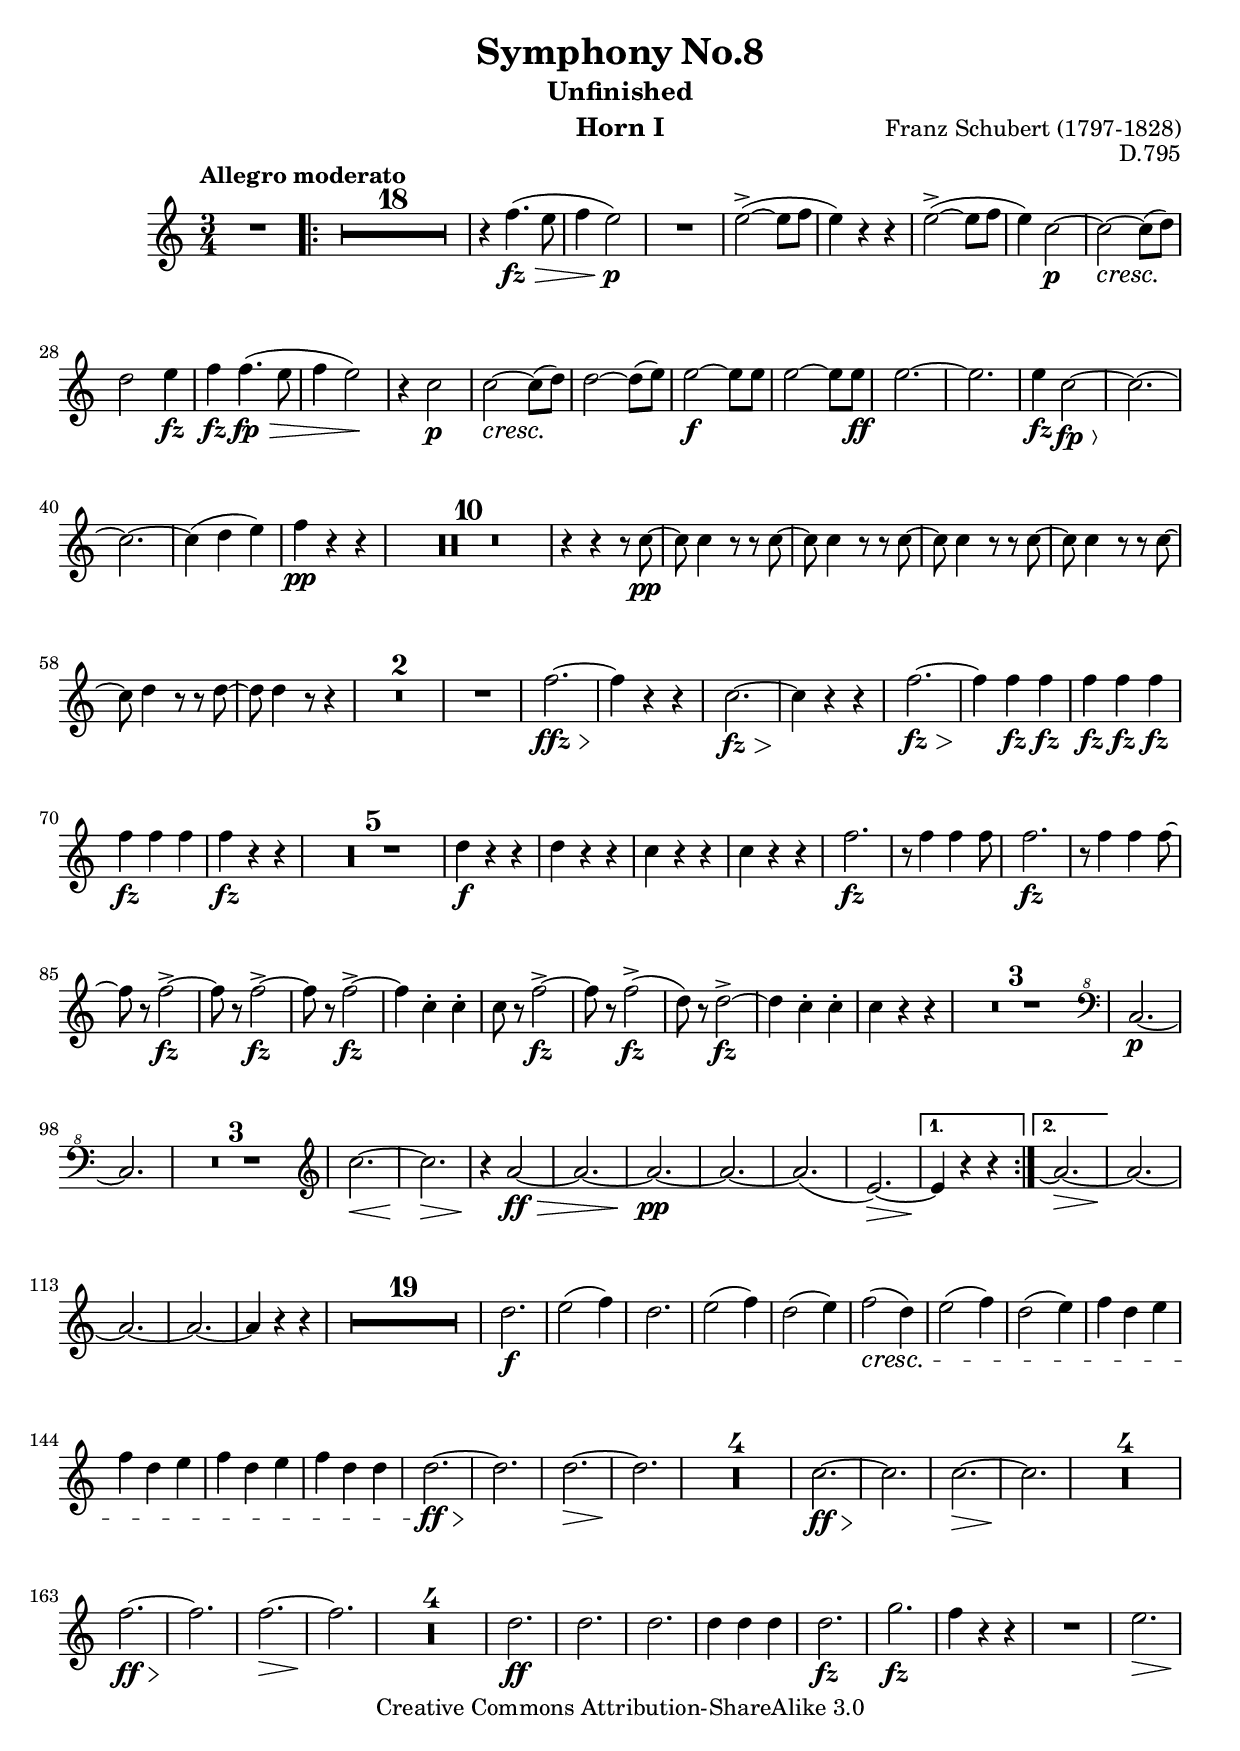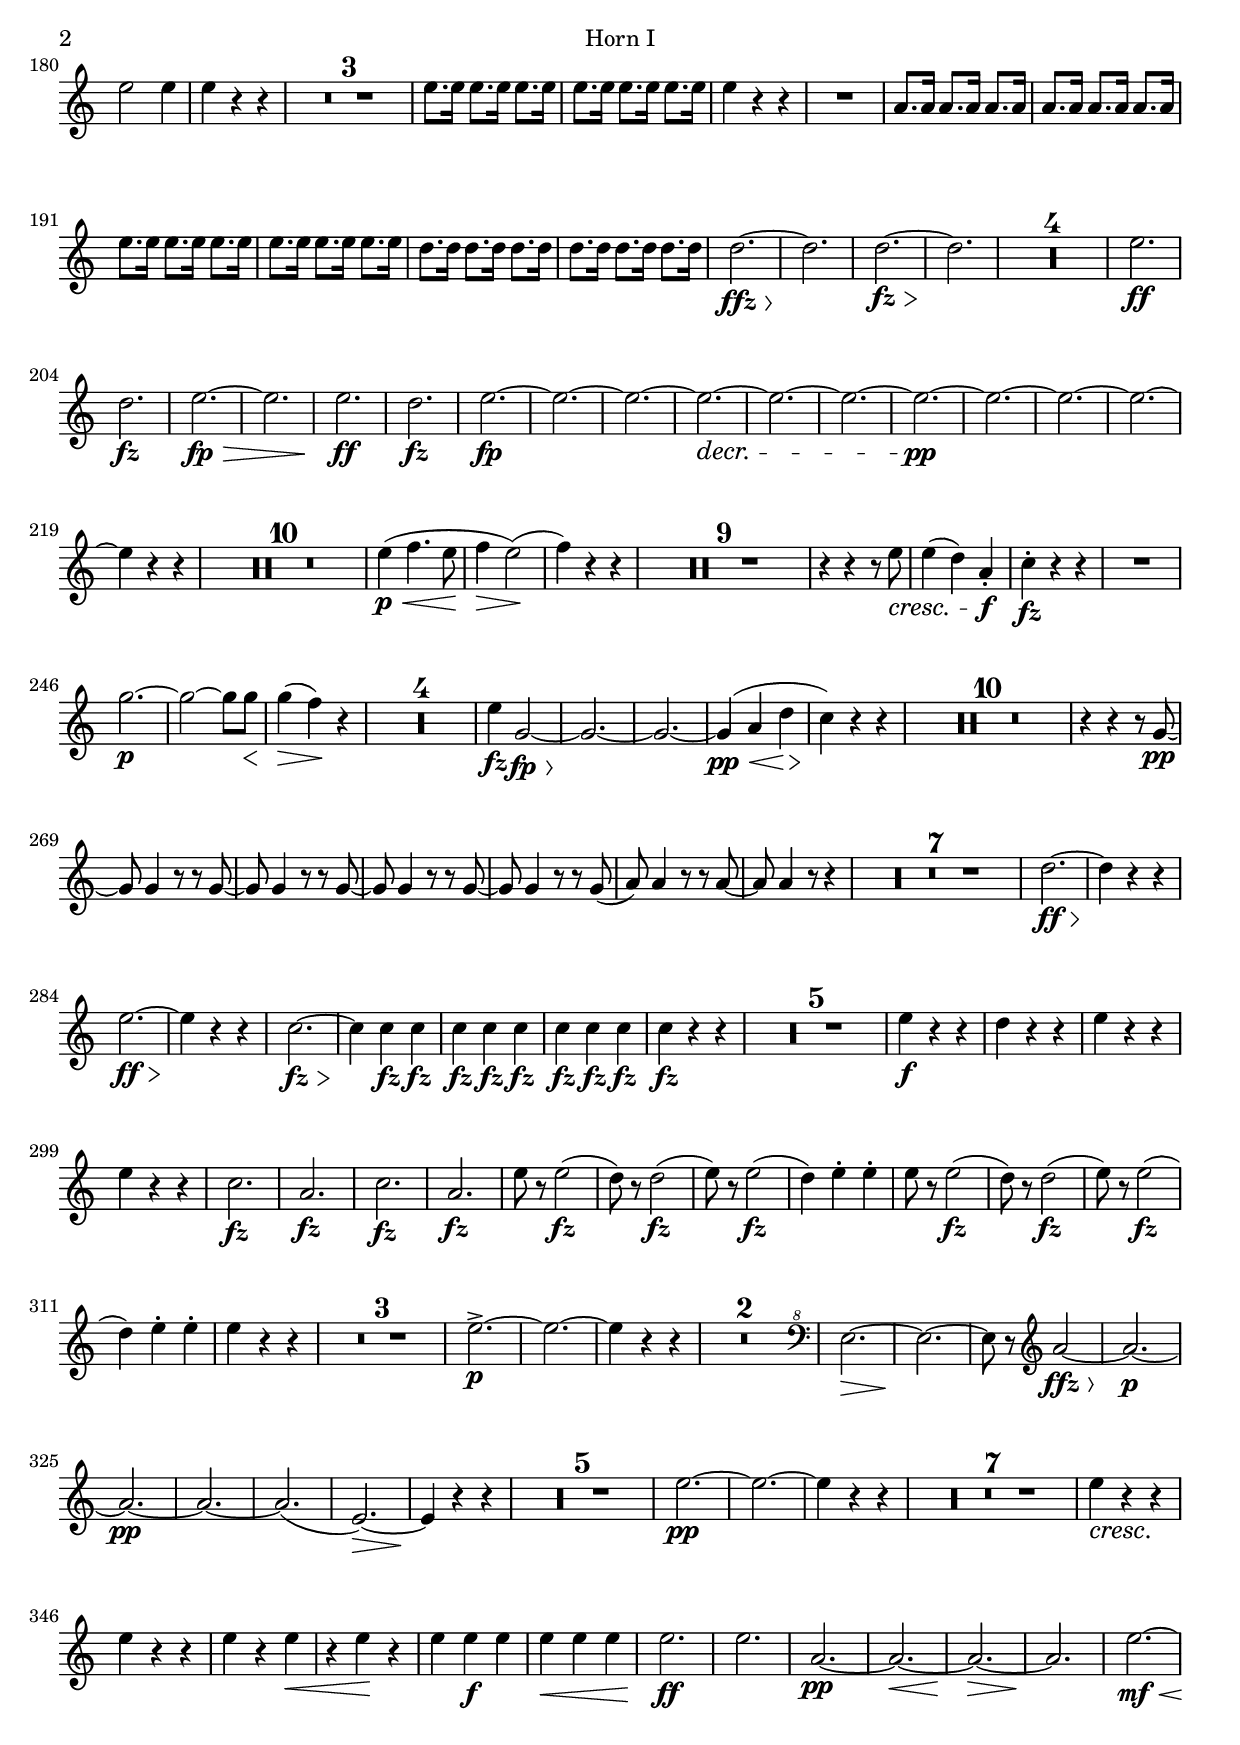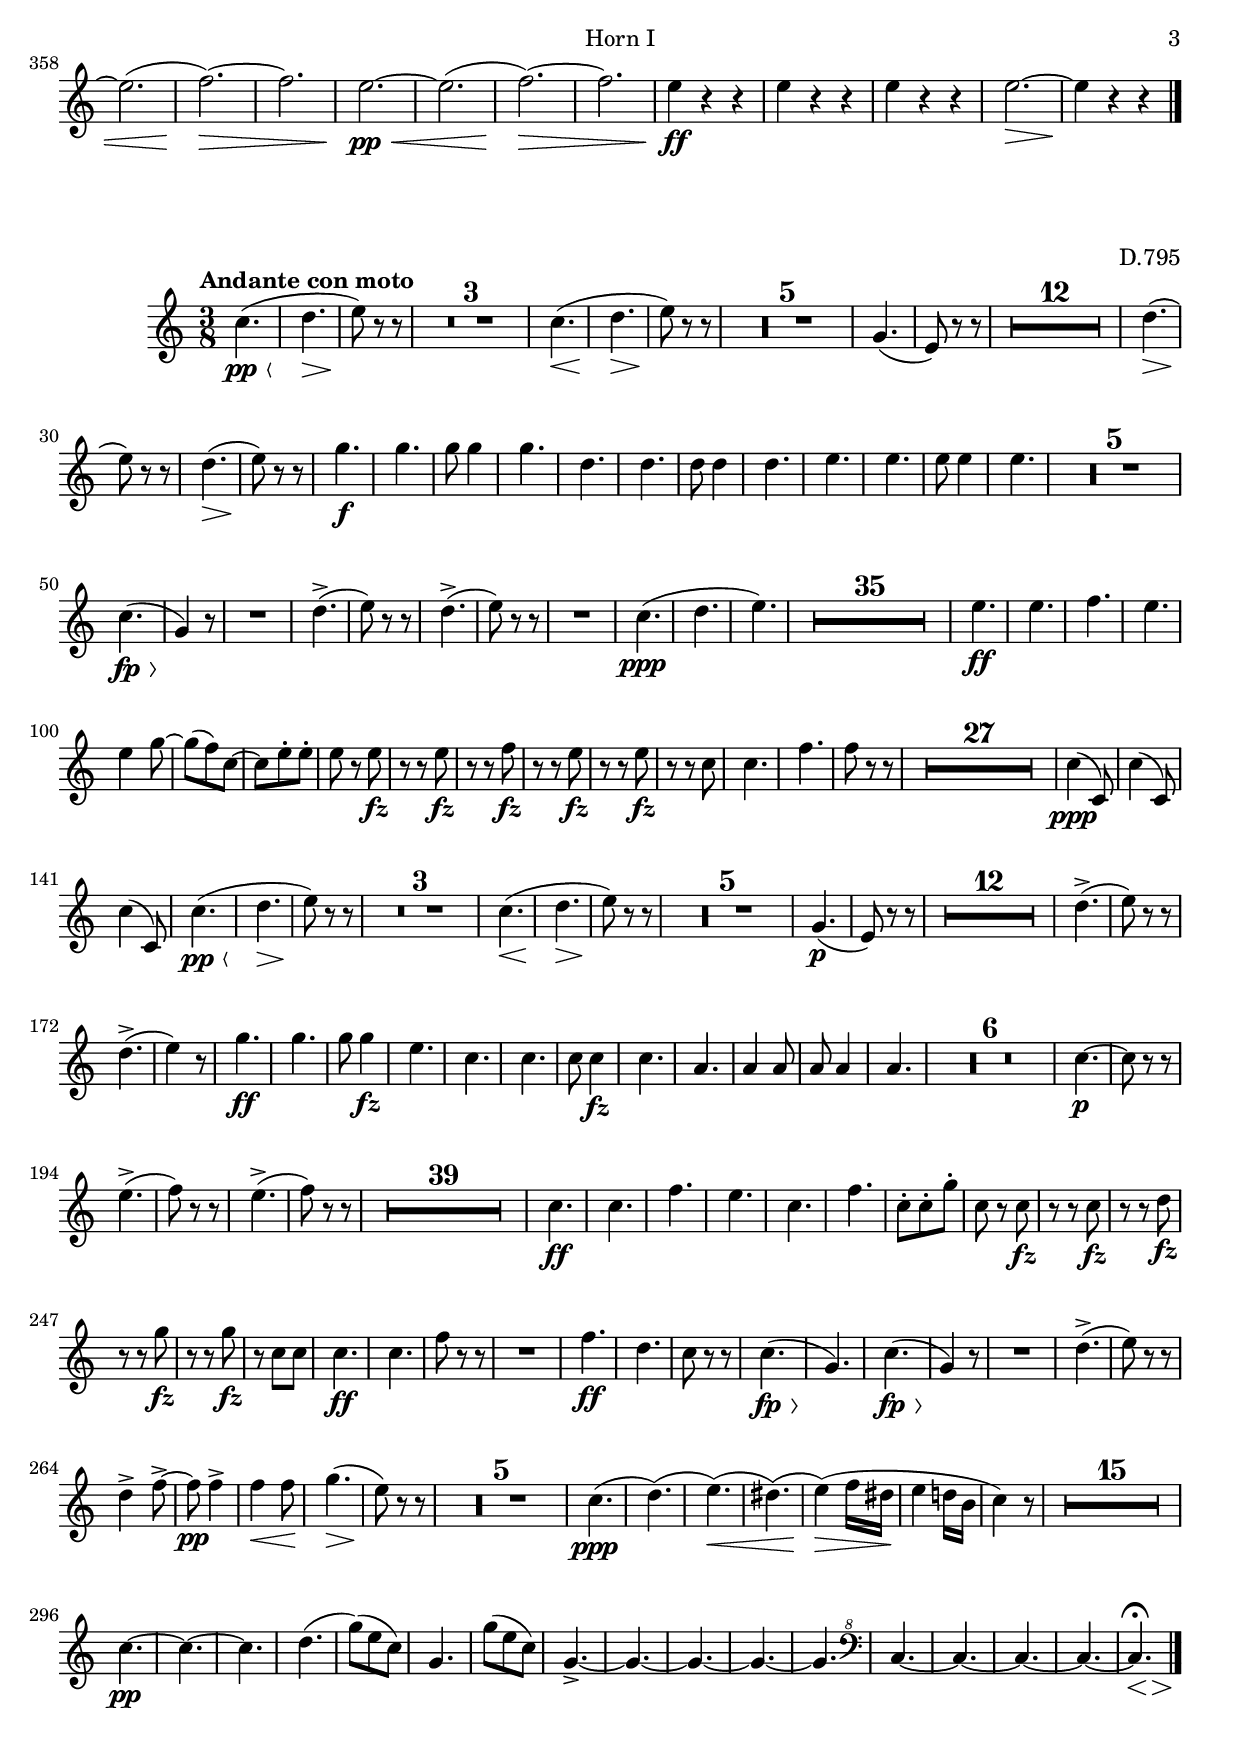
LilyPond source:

\version "2.13.50"

\version "2.13.50"

ffz = #(make-dynamic-script "ffz")

justDim = #(make-music 'DecrescendoEvent 'span-direction START 'span-type 'text 'span-text "dim." 'tweaks '((dash-period . -1)))
decr = #(make-music 'DecrescendoEvent 'span-direction START 'span-type 'text 'span-text "decr.")
justCresc = #(make-music 'CrescendoEvent 'span-direction START 'span-type 'text 'span-text "cresc." 'tweaks '((dash-period . -1)))

lengthenHairpin = { \once \override Hairpin #'minimum-length = #5 }

outlineMvtI =
{
  \time 3/4
  \tempo "Allegro moderato"
  s2. |
  \repeat volta 2
  {
    s2.*108 |
  }
  \alternative
  {
    {s2. |}
    {s2. |}
  }
  s2.*258 | \bar "|."
}

outlineMvtII =
{
  \time 3/8
  \tempo "Andante con moto"
  s4.*312 | \bar "|."
}

afterGraceFraction = #(cons 15 16)

\layout
{
  \context
  {
    \Score
    skipBars = ##t
    extraNatural = ##f
    \override PaperColumn #'keep-inside-line = ##t
    \override NonMusicalPaperColumn #'keep-inside-line = ##t
    autoAccidentals = #`(Staff ,(make-accidental-rule 'same-octave 0)
                               ,(make-accidental-rule 'any-octave 0)
                               ,(make-accidental-rule 'same-octave 1))
  }

  \context
  {
    \Staff
    %\consists "Page_turn_engraver"
  }

  \context
  {
    \Dynamics
    \consists "Tweak_engraver"
  }
}

\midi
{
  \context
  {
    \Voice
    \remove "Dynamic_performer"
  }
}

\paper
{
  ragged-right = ##f
  ragged-last = ##f
  ragged-bottom = ##f
  ragged-last-bottom = ##f
  %page-breaking = #ly:page-turn-breaking
}
 
\version "2.13.50"

hornOneMvtI = \relative c''
{
  \transposition d
  R2. |
  %repeat
  R2.*18 |
  r4 f4.( \fz \> e8 |
  f4 e2) \p |
  R2. |
  e2~->( e8 f |
  e4) r4 r4 |
  e2~->( e8 f |
  e4) c2~ \p |
  c2~\justCresc c8( d) |
  d2 e4 \fz |
  f4 \fz f4.( \fp \> e8 |
  f4 e2) \! |
  r4 c2 \p |
  c2~\justCresc c8( d) |
  d2~ d8( e) |
  e2~\f e8 e8 |
  e2~ e8 e8\ff |
  e2.~ |
  e2. |
  e4 \fz c2~ \fp \> |
  c2.~\! |
  c2.~ |
  c4( d e) |
  f4 \pp r4 r4 |
  R2.*10 |
  r4 r4 r8 c8~ \pp |
  c8 c4 r8 r8 c8~ |
  c8 c4 r8 r8 c8~ |
  c8 c4 r8 r8 c8~ |
  c8 c4 r8 r8 c8~ |
  c8 d4 r8 r8 d8~ |
  d8 d4 r8 r4 |
  R2.*2 |
  R2. |

  f2.~\ffz \> |
  f4 \! r4 r4 |
  c2.~ \fz \> |
  c4 \! r4 r4 |
  f2.~ \fz \> |
  f4 \! f4 \fz f4 \fz |
  f4 \fz f4 \fz f4 \fz |
  f4 \fz f4 f4 |
  f4 \fz r4 r4 |
  R2.*5 |
  d4 \f r4 r4 |
  d4 r4 r4 |
  c4 r4 r4 |
  c4 r4 r4 |
  f2. \fz |
  r8 f4 f4 f8 |
  f2. \fz |
  r8 f4 f4 f8~ |
  f8 r8 f2~-> \fz |
  f8 r8 f2~-> \fz |
  f8 r8 f2~-> \fz |
  f4 c-. c-. |
  c8 r8 f2~-> \fz |
  f8 r8 f2(-> \fz |
  d8) r8 d2~-> \fz |
  d4 c4-. c4-. |
  c4 r4 r4 |
  R2.*3 |
  \clef "bass^8" c,2.~ \p |
  c2. |
  R2.*3 |
  \clef treble c'2.~ \< |
  c2. \> |
  r4 \! a2~ \ff \> |
  a2.~ |
  a2.~ \pp |
  a2.~ |
  a2.( |
  e2.~)\> |
  %first ending
  e4 \! r4 r4 |
  %second ending
  a2.~\repeatTie \> |
  a2.~ \! |
  a2.~ |
  a2.~ |
  a4 r4 r4 |
  R2.*19

  d2.\f |
  e2( f4) |
  d2. |
  e2( f4) |
  d2( e4) |
  f2(\cresc d4) |
  e2( f4) |
  d2( e4) |
  f4 d e |
  f4 d e |
  f4 d e |
  f4 d d |
  d2.~\ff\> | d2.\! |
  d2.~\> | d2.\! |
  R2.*4 |
  c2.~\ff\> | c2.\! |
  c2.~\> | c2.\! |
  R2.*4 |
  f2.~\ff\> | f2.\! |
  f2.~\> | f2.\! |
  R2.*4 |
  d2.\ff |
  d2. |
  d2. |
  d4 d d |
  d2.\fz |
  g\fz |
  f4 r r |
  R2. |
  e2.\> |
  e2\! e4 |
  e r r |

  R2.*3 |
  \repeat unfold 6 {e8. e16} |
  e4 r r |
  R2. |
  \repeat unfold 6 {a,8. a16} |
  \repeat unfold 6 {e'8. e16} |
  \repeat unfold 6 {d8. d16} |
  d2.~\ffz\> | d2.\! |
  d2.~\fz\> | d2.\! |
  R2.*4 |
  e2.\ff |
  d2.\fz |
  e2.~\fp\> | e2. |
  e2.\ff |
  d2.\fz |
  e2.~\fp |
  e2.~ | e~ | e~\decr | e~ | e~ | e~\pp | e~ | e~ | e~ | e4 r r |
  R2.*10 |
  e4(\p\< f4. e8 |
  f4\> e2)(\! |
  f4) r r |
  R2.*9 |
  r4 r r8 e8\cresc |
  e4( d) a-.\f |
  c-.\fz r r |
  R2. |
  g'2.~\p | g2~ g8 g\< | g4(\> f)\! r |
  R2.*4 |
  e4\fz g,2~\fp\> |
  g2.~\! |
  g~ |
  g4(\pp\< a d\> |
  c4)\! r r |
  R2.*10 |
  r4 r r8 g8~\pp |
  g g4 r8 r g~ |
  g g4 r8 r g~ |
  g g4 r8 r g~ |
  g g4 r8 r g( |
  a) a4 r8 r a~ |
  a a4 r8 r4 |
  R2.*7 |
  d2.~\ff\> | d4\! r r |
  e2.~\ff\> | e4\! r r |
  c2.~\fz\> | c4\! c\fz c\fz |
  c\fz c\fz c\fz |
  c\fz c\fz c\fz |
  c\fz r r |
  R2.*5 |
  e4\f r r |
  d r r|
  e r r |
  e r r |
  c2.\fz | a\fz |
  c\fz | a\fz |
  e'8 r e2(\fz |
  d8) r d2(\fz |
  e8) r e2(\fz |
  d4) e-. e-. |
  e8 r e2(\fz |
  d8) r d2(\fz |
  e8) r e2(\fz |
  d4) e-. e-. |
  e r r |
  R2.*3 |
  e2.~->\p | e~ | e4 r r |
  R2.*2 |
  \clef "bass^8" |
  e,2.~\> | e~\! |
  e8 r \clef treble a2~\ffz\> |
  a2.~\p | a~\pp |
  a~ | a( | e~)\> | e4\! r r |
  R2.*5 |
  e'2.~\pp | e~ | e4 r r |
  R2.*7 |
  e4\justCresc r r |
  e r r |
  e r e\< |
  r e\! r |
  e e\f e |
  e\< e e |
  e2.\ff |
  e |
  a,2.~\pp | a~\< | a~\> | a\! |
  e'~\mf\< | e( | f~)\> | f |
  e~\pp\< | e( | f~)\> | f |
  e4\ff r r |
  e r r |
  e r r |
  e2.~\> |
  e4\! r r |
} 

hornOneMvtII = \relative c''
{
  \transposition e
  \lengthenHairpin
  c4.(\pp\< | d\> | e8)\! r r |
  R4.*3 |
  c4.(\< | d\> | e8)\! r r |
  R4.*5 |
  g,4.( | e8) r r |
  R4.*12 |
  \repeat unfold 2 {d'4.(\> | e8)\! r r |}
  g4.\f |
  g |
  g8 g4 |
  g4. |
  d |
  d |
  d8 d4 |
  d4. |
  e |
  e |
  e8 e4 |
  e4. |
  R4.*5 |
  \lengthenHairpin
  c4.(\fp\> |
  g4)\! r8 |
  R4. |
  \repeat unfold 2 {d'4.(-> | e8) r r |}
  R4. |
  c4.(\ppp | d | e) |
  R4.*35 |
  e4.\ff | e | f | e |
  e4 g8~ |
  g( f) c~ |
  c e-. e-. |
  e r e\fz |
  r r e\fz |
  r r f\fz |
  r r e\fz |
  r r e\fz |
  r r c |
  c4. | f |
  f8 r r |
  R4.*27 |
  c4(\ppp c,8) |
  c'4( c,8) |
  c'4( c,8) |
  \lengthenHairpin
  c'4.(\pp\< | d\> | e8)\! r r |
  R4.*3 |
  c4.(\< | d\> | e8)\! r r |
  R4.*5 |
  g,4.(\p | e8) r r |
  R4.*12 |
  d'4.(-> | e8) r r |
  d4.(-> | e4) r8 |
  g4.\ff | g |
  g8 g4\fz |
  e4. |
  c |
  c |
  c8 c4\fz |
  c4. |
  a |
  a4 a8 |
  a8 a4 |
  a4. |
  R4.*6 |
  c4.~\p | c8 r r |
  \repeat unfold 2 {e4.(-> | f8) r r |}
  R4.*39 |
  c4.\ff | c | f | e | c | f |
  c8-. c-. g'-. |
  c, r c\fz |
  r r c\fz |
  r r d\fz |
  r r g\fz |
  r r g\fz |
  r c, c |
  c4.\ff | c |
  f8 r r |
  R4. |
  f4.\ff | d |
  c8 r r |
  \lengthenHairpin
  c4.(\fp\> | g)\! |
  \lengthenHairpin
  c4.(\fp\> | g4)\! r8 |
  R4. |
  d'4.(-> | e8) r r |
  d4-> f8~-> |
  f\pp f4-> |
  f4\< f8 |
  g4.(\> |
  e8)\! r r |
  R4.*5 |
  c4.(\ppp | d)( | e)(\< | dis)( |
  e4)(\> f16 dis |
  e4\! d16 b |
  c4) r8 |
  R4.*15 |
  c4.~\pp | c~ | c |
  d4.( |
  g8)( e c) |
  g4. |
  g'8( e c) |
  g4.~-> | g~ | g~ | g~ | g |
  \clef "bass^8"
  c,4.~ | c~ | c~ | c~ |
  << {c\fermata} {s8.\< s\> s1*0\!} >> |
}
 

instrument = "Horn I"

notesMvtI = \hornOneMvtI
notesMvtII = \hornOneMvtII

\version "2.13.50"

\book
{
  \version "2.13.50"

\header
{
  title = \markup{Symphony No.8}
  subtitle = "Unfinished"
  opus = "D.795"
  composer = "Franz Schubert (1797-1828)"
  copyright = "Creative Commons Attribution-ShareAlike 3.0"
  instrument = \instrument

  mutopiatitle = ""
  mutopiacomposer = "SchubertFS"
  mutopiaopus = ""
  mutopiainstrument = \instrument
  date = ""
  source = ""
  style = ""
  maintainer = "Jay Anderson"
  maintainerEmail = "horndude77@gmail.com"
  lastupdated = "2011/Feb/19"
}

  \score
  {
    \new Staff
    {
      << \notesMvtI \outlineMvtI >>
    }
  }
  \score
  {
    \new Staff
    {
      << \notesMvtII \outlineMvtII >>
    }
  }
}

